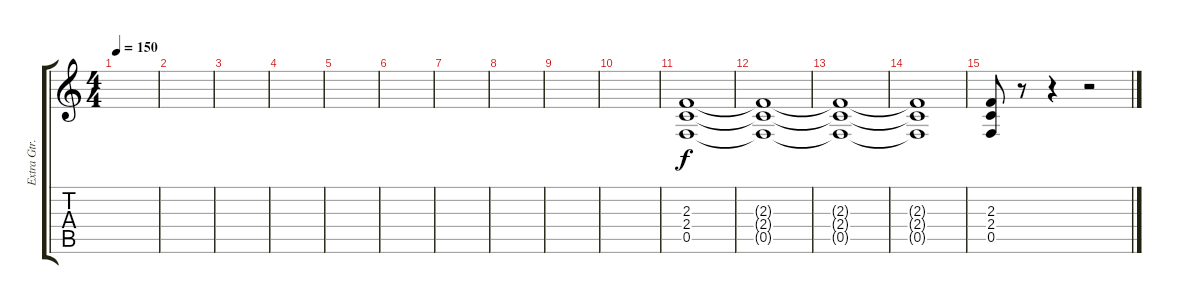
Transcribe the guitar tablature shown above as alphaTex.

\track ("Extra Gtr." "Extra Gtr.") {instrument distortionguitar}
\staff {score tabs}
\tuning (C4 G3 Eb3 Bb2 F2 C2) {hide}
\ts (4 4)
\tempo 150
\clef g2
\ks c
|
|
|
|
|
|
|
|
|
|
(2.3 2.4 0.5).1 |
(2.3{t} 2.4{t} 0.5{t}).1 |
(2.3{t} 2.4{t} 0.5{t}).1 |
(2.3{t} 2.4{t} 0.5{t}).1 |
(2.3 2.4 0.5).8 r.8 r.4 r.2
